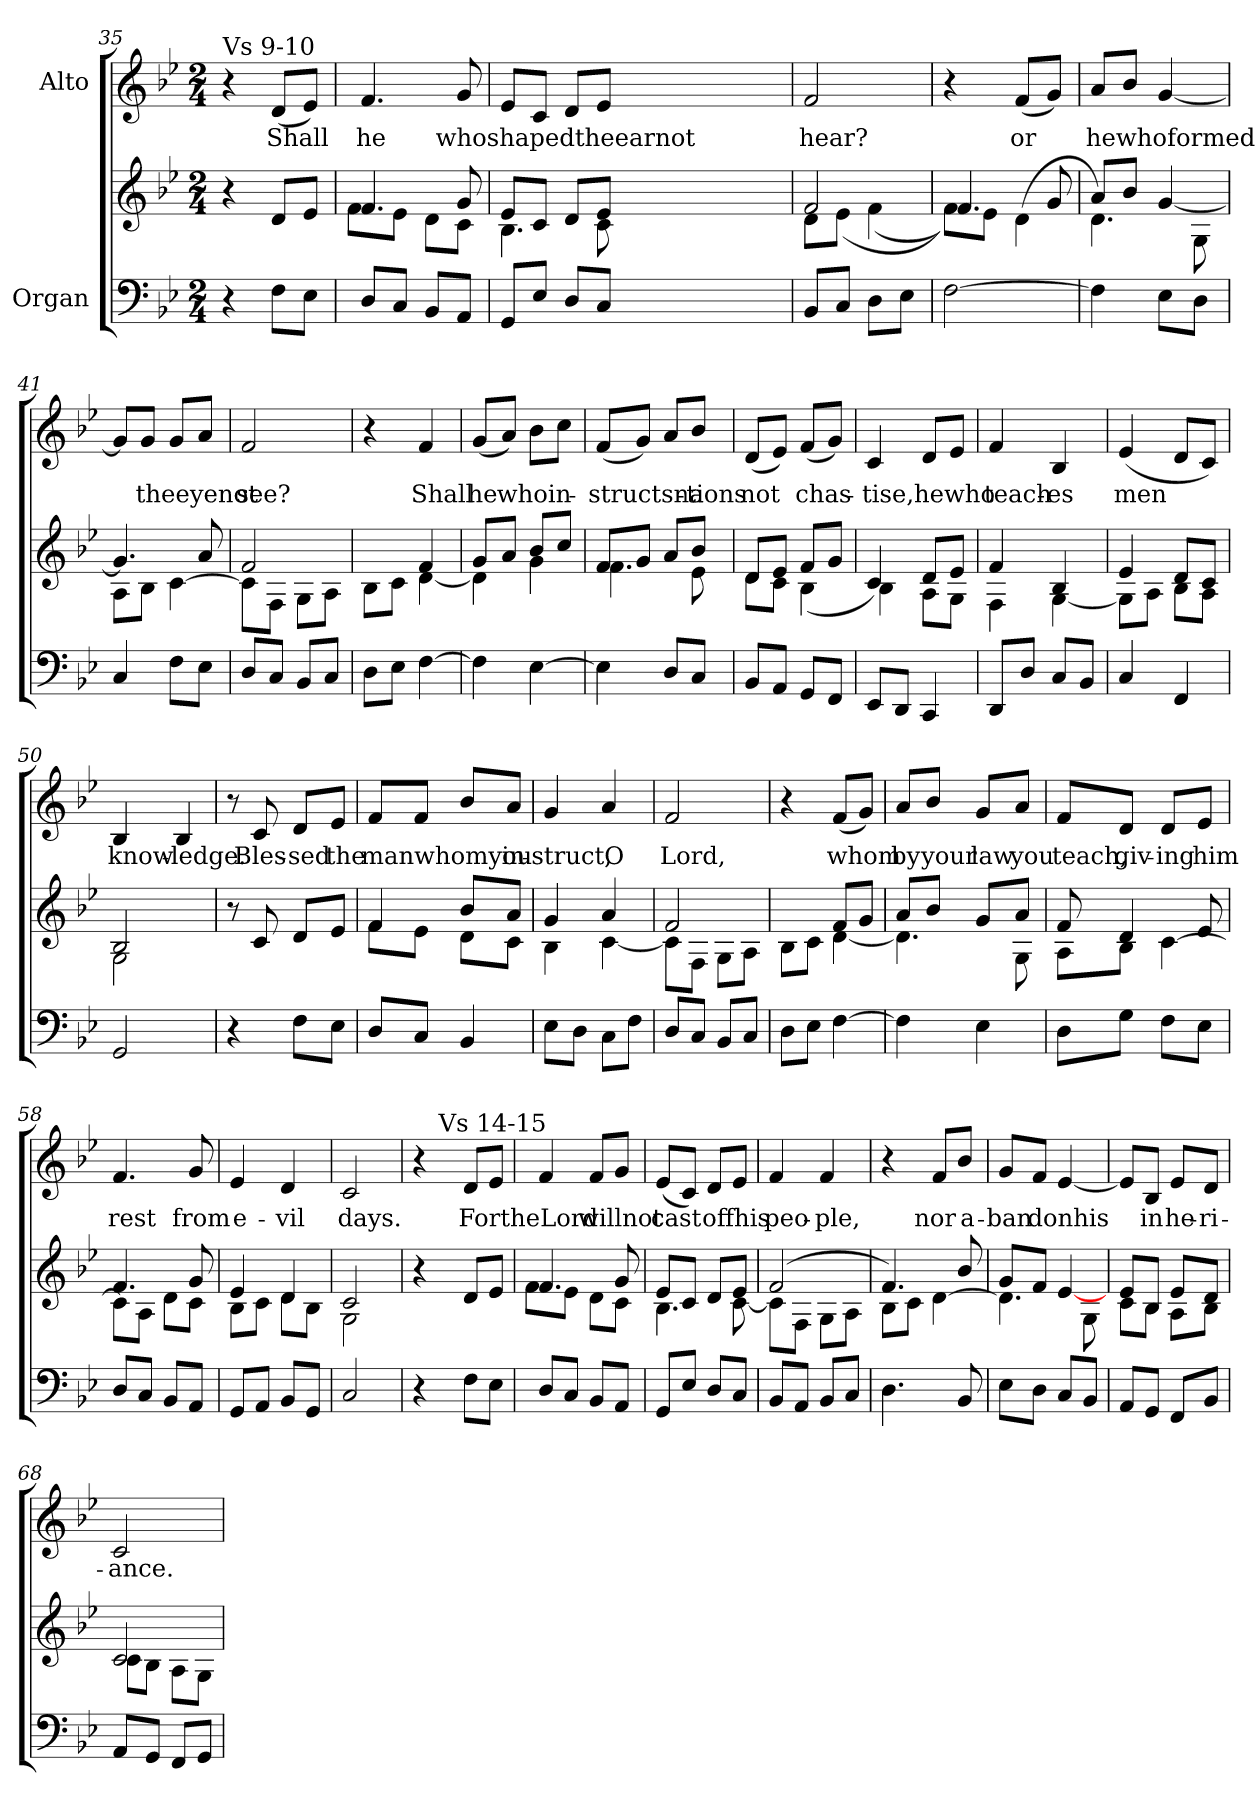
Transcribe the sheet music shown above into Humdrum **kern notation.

**kern	**kern	**kern	**text
*part2	*part2	*part1	*part1
*staff3	*staff2	*staff1	*staff1
*I"Organ	*	*I"Alto	*
!!LO:LB:g=z
*clefF4	*clefG2	*clefG2	*
*k[b-e-]	*k[b-e-]	*k[b-e-]	*
*B-:	*B-:	*B-:	*
*M2/4	*M2/4	*M2/4	*
=35	=35	=35	=35
!	!	!LO:TX:a:t=Vs 9-10	!
4r	4r	4r	.
!	!	!	!LO:LY:b
8F\L	8d/L	(<8d/L	Shall
8E-\J	8e-/J	8e-/J)	.
=36	=36	=36	=36
*	*^	*	*
!	!	!	!	!LO:LY:b
8D/L	4.f/	8f\L	4.f/	he
8C/J	.	8e-\J	.	.
8BB-/L	.	8d\L	.	.
!	!	!	!	!LO:LY:b
8AA/J	8g/	8c\J	8g/	whoshapedtheearnot
=37	=37	=37	=37	=37
8GG/L	8e-/L	4.B-\	8e-/L	.
8E-/J	8c/J	.	8c/J	.
8D/L	8d/L	.	8d/L	.
8C/J	8e-/J	8c\	8e-/J	.
=38	=38	=38	=38	=38
!	!	!	!	!LO:LY:b
8BB-/L	2f/	8d\L	2f/	hear?
8C/J	.	(>8e-\J	.	.
8D\L	.	(<4f\	.	.
8E-\J	.	.	.	.
=39	=39	=39	=39	=39
[>2F\	8f\L))	4.f/	4r	.
.	8e-\J	.	.	.
!	!	!	!	!LO:LY:b
.	(<4d\	.	(<8f/L	or
.	.	8g/	8g/J)	.
=40	=40	=40	=40	=40
!	!	!	!	!LO:LY:b
4F\]	4.d\)	8a/L	8a/L	he
!	!	!	!	!LO:LY:b
.	.	8b-/J	8b-/J	whoformed
8E-\L	.	[>4g/	[<4g/	.
8D\J	8G\	.	.	.
=41	=41	=41	=41	=41
4C/	8A\L	4.g/]	8g/L]	.
!	!	!	!	!LO:LY:b
.	8B-\J	.	8g/J	theeyenot
8F\L	[<4c\	.	8g/L	.
8E-\J	.	8a/	8a/J	.
=42	=42	=42	=42	=42
!	!	!	!	!LO:LY:b
8D/L	8c\L]	2f/	2f/	see?
8C/J	8F\J	.	.	.
8BB-/L	8G\L	.	.	.
8C/J	8A\J	.	.	.
!!LO:LB:g=z
=43	=43	=43	=43	=43
8D\L	4ryy	8B-\L	4r	.
8E-\J	.	8c\J	.	.
!	!	!	!	!LO:LY:b
[>4F\	4f/	[<4d\	4f/	Shall
=44	=44	=44	=44	=44
!	!	!	!	!LO:LY:b
4F\]	8g/L	4d\]	(<8g/L	he
!	!	!	!	!LO:LY:b
.	8a/J	.	8a/J)	whoin-
[>4E-\	8b-/L	4g\	8b-\L	.
.	8cc/J	.	8cc\J	.
=45	=45	=45	=45	=45
!	!	!	!	!LO:LY:b
4E-\]	8f/L	4.f\	(<8f/L	-structsna-
.	8g/J	.	8g/J)	.
8D/L	8a/L	.	8a/L	.
!	!	!	!	!LO:LY:b
8C/J	8b-/J	8e-\	8b-/J	-tions
=46	=46	=46	=46	=46
!	!	!	!	!LO:LY:b
8BB-/L	8d/L	8d\L	(<8d/L	not
8AA/J	8e-/J	8c\J	8e-/J)	.
!	!	!	!	!LO:LY:b
8GG/L	8f/L	(<4B-\	(<8f/L	chas-
8FF/J	8g/J	.	8g/J)	.
=47	=47	=47	=47	=47
!	!	!	!	!LO:LY:b
8EE-/L	4c/)	4B-\	4c/	-tise,
8DD/J	.	.	.	.
!	!	!	!	!LO:LY:b
4CC/	8d/L	8A\L	8d/L	hewho
.	8e-/J	8G\J	8e-/J	.
=48	=48	=48	=48	=48
!	!	!	!	!LO:LY:b
8DD/L	4f/	4F\	4f/	teach-
8D/J	.	.	.	.
!	!	!	!	!LO:LY:b
8C/L	4B-/	[<4G\	4B-/	-es
8BB-/J	.	.	.	.
=49	=49	=49	=49	=49
!	!	!	!	!LO:LY:b
4C/	4e-/	8G\L]	(<4e-/	men
.	.	8A\J	.	.
4FF/	8d/L	8B-\L	8d/L	.
.	8c/J	8A\J	8c/J)	.
=50	=50	=50	=50	=50
!	!	!	!	!LO:LY:b
2GG/	2B-/	2G\	4B-/	know-
!	!	!	!	!LO:LY:b
.	.	.	4B-/	-ledge.
*	*v	*v	*	*
!!LO:PB:g=z
=51	=51	=51	=51
4r	8r	8r	.
!	!	!	!LO:LY:b
.	8c/	8c/	Bles-
!	!	!	!LO:LY:b
8F\L	8d/L	8d/L	-sed
!	!	!	!LO:LY:b
8E-\J	8e-/J	8e-/J	the
=52	=52	=52	=52
*	*^	*	*
!	!	!	!	!LO:LY:b
8D/L	4f/	8f\L	8f/L	manwhomyou
8C/J	.	8e-\J	8f/J	.
4BB-/	8b-/L	8d\L	8b-/L	.
!	!	!	!	!LO:LY:b
.	8a/J	8c\J	8a/J	in-
=53	=53	=53	=53	=53
!	!	!	!	!LO:LY:b
8E-\L	4g/	4B-\	4g/	-struct,
8D\J	.	.	.	.
!	!	!	!	!LO:LY:b
8C\L	4a/	[<4c\	4a/	O
8F\J	.	.	.	.
=54	=54	=54	=54	=54
!	!	!	!	!LO:LY:b
8D/L	2f/	8c\L]	2f/	Lord,
8C/J	.	8F\J	.	.
8BB-/L	.	8G\L	.	.
8C/J	.	8A\J	.	.
=55	=55	=55	=55	=55
8D\L	4ryy	8B-\L	4r	.
8E-\J	.	8c\J	.	.
!	!	!	!	!LO:LY:b
[<4F\	8f/L	[<4d\	(<8f/L	whom
.	8g/J	.	8g/J)	.
!!LO:LB:g=z
=56	=56	=56	=56	=56
!	!	!	!	!LO:LY:b
4F\]	8a/L	4.d\]	8a/L	by
!	!	!	!	!LO:LY:b
.	8b-/J	.	8b-/J	your
!	!	!	!	!LO:LY:b
4E-\	8g/L	.	8g/L	law
!	!	!	!	!LO:LY:b
.	8a/J	8G\	8a/J	you
=57	=57	=57	=57	=57
!	!	!	!	!LO:LY:b
8D\L	8A\L	8f/	8f/L	teach,
!	!	!	!	!LO:LY:b
8G\J	8B-\J	4d/	8d/J	giv-
!	!	!	!	!LO:LY:b
8F\L	[<4c\	.	8d/L	-ing
!	!	!	!	!LO:LY:b
8E-\J	.	8e-/	8e-/J	him
=58	=58	=58	=58	=58
!	!	!	!	!LO:LY:b
8D/L	8c\L]	4.f/	4.f/	rest
8C/J	8A\J	.	.	.
8BB-/L	8d\L	.	.	.
!	!	!	!	!LO:LY:b
8AA/J	8c\J	8g/	8g/	from
=59	=59	=59	=59	=59
!	!	!	!	!LO:LY:b
8GG/L	4e-/	8B-\L	4e-/	e-
8AA/J	.	8c\J	.	.
!	!	!	!	!LO:LY:b
8BB-/L	4d/	8d\L	4d/	-vil
8GG/J	.	8B-\J	.	.
=60	=60	=60	=60	=60
!	!	!	!	!LO:LY:b
2C/	2c/	2G\	2c/	days.
*	*v	*v	*	*
!!LO:LB:g=z
=61	=61	=61	=61
*	*	*^	*
4r	4r	4r	8ryy	.
!	!	!	!LO:TX:a:t=Vs 14-15	!
.	.	.	4.ryy	.
!	!	!	!	!LO:LY:b
8F\L	8d/L	8d/L	.	FortheLord
8E-\J	8e-/J	8e-/J	.	.
*	*	*v	*v	*
=62	=62	=62	=62
*	*^	*	*
8D/L	4.f/	8f\L	4f/	.
8C/J	.	8e-\J	.	.
!	!	!	!	!LO:LY:b
8BB-/L	.	8d\L	8f/L	willnot
8AA/J	8g/	8c\J	8g/J	.
=63	=63	=63	=63	=63
!	!	!	!	!LO:LY:b
8GG/L	8e-/L	4.B-\	(<8e-/L	cast
8E-/J	8c/J	.	8c/J)	.
!	!	!	!	!LO:LY:b
8D/L	8d/L	.	8d/L	offhis
8C/J	8e-/J	[<8c\	8e-/J	.
=64	=64	=64	=64	=64
!	!	!	!	!LO:LY:b
8BB-/L	(<2f/	8c\L]	4f/	peo-
8AA/J	.	8F\J	.	.
!	!	!	!	!LO:LY:b
8BB-/L	.	8G\L	4f/	-ple,
8C/J	.	8A\J	.	.
=65	=65	=65	=65	=65
4.D\	8B-\L	4.f/)	4r	.
.	8c\J	.	.	.
!	!	!	!	!LO:LY:b
.	[<4d\	.	8f/L	nor
!	!	!	!	!LO:LY:b
8BB-/	.	8b-/	8b-/J	a-
=66	=66	=66	=66	=66
!	!	!	!	!LO:LY:b
8E-\L	4.d\]	8g/L	8g/L	-ban
!	!	!	!	!LO:LY:b
8D\J	.	8f/J	8f/J	donhis
8C/L	.	[>4e-/	[<4e-/	.
8BB-/J	8G\	.	.	.
=67	=67	=67	=67	=67
8AA/L	8e-/L	8c\L	8e-/L]	.
!	!	!	!	!LO:LY:b
8GG/J	8B-/J	8B-\J	8B-/J	in
!	!	!	!	!LO:LY:b
8FF/L	8e-/L	8A\L	8e-/L	he-
!	!	!	!	!LO:LY:b
8BB-/J	8d/J	8B-\J	8d/J	-ri-
=68	=68	=68	=68	=68
!	!	!	!	!LO:LY:b
8AA/L	2c/	8c\L	2c/	-ance.
8GG/J	.	8B-\J	.	.
8FF/L	.	8A\L	.	.
8GG/J	.	8G\J	.	.
*	*v	*v	*	*
=	=	=	=
*-	*-	*-	*-
